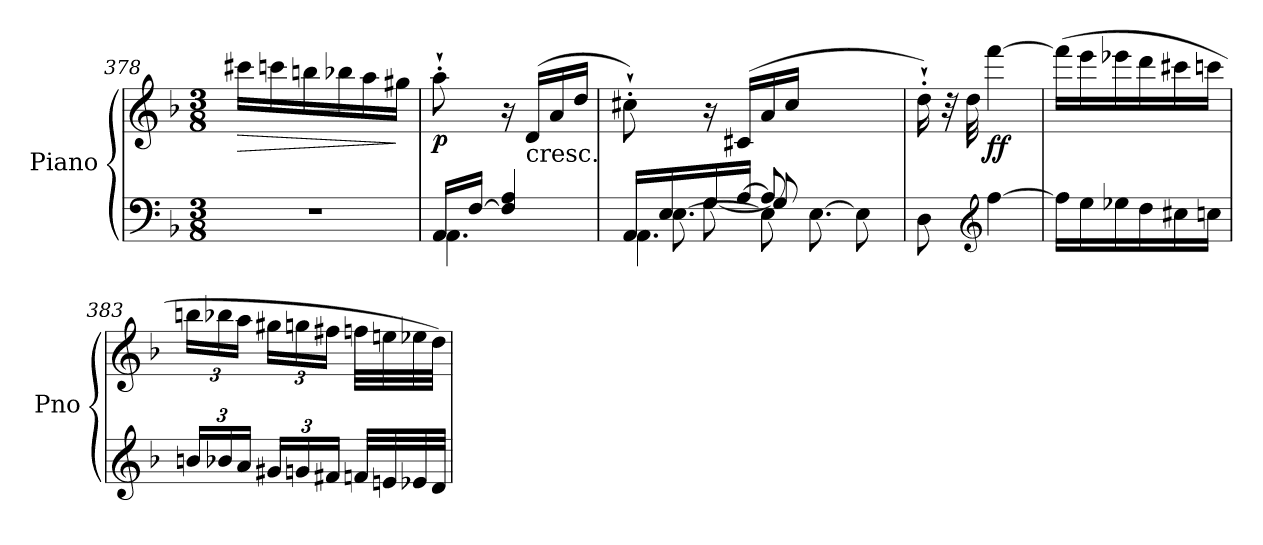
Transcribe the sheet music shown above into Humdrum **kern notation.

**kern	**kern	**dynam
*part1	*part1	*part1
*staff2	*staff1	*staff1/2
*I"Piano	*	*
*I'Pno	*	*
!!LO:PB:g=z
*clefF4	*clefG2	*
*k[b-]	*k[b-]	*
*F:	*F:	*
*M3/8	*M3/8	*
=378	=378	=378
!	!	!LO:HP:b
4.r	16ccc#X\LL	>
.	16cccn\	.
.	16bbn\	.
.	16bb-X\	.
.	16aa\	.
.	16gg#X\JJ	]
=379	=379	=379
*^	*	*
!	!	!	!LO:DY:b
16AA/LL	4.AA\	8aa`'\	p
[16F/JJ	.	.	.
4F/] 4A/	.	16r	.
!	!	!LO:TX:b:t=cresc.	!
.	.	(16d/LL	.
.	.	16a/	.
.	.	16dd/JJ	.
!!LO:PB:g=z
=380	=380	=380	=380
*^	*^	*	*
16AA/LL	4.AA\	16ryy	8ryy	8cc#X`'\)	.
16E/	.	[8.E\	.	.	.
16G/	.	.	[8G\	16r	.
[16A/JJ	.	.	.	(16c#X/LL	.
8A/]	.	8E\]	8G/]	16a/	.
.	.	.	.	16cc#/JJ	.
4ryy	[8.E\	4ryy	4ryy	4ryy	.
.	8E\]	.	.	.	.
16ryy	.	16ryy	16ryy	16ryy	.
*v	*v	*v	*v	*	*
=381	=381	=381
8D\	16dd`'\)	.
.	32r	.
.	32dd\	.
*clefG2	*	*
!	!	!LO:DY:b
[4ff\	[4fff\	ff
=382	=382	=382
16ff\LL]	(16fff\LL]	.
16ee\	16eee\	.
16ee-X\	16eee-X\	.
16dd\	16ddd\	.
16cc#X\	16ccc#X\	.
16ccn\JJ	16cccn\JJ	.
!!LO:PB:g=z
=383	=383	=383
*Xbrackettup	*Xbrackettup	*
24bn/LL	24bbn\LL	.
24b-X/	24bb-X\	.
24a/JJ	24aa\JJ	.
24g#X/LL	24gg#X\LL	.
24gn/	24ggn\	.
24f#X/JJ	24ff#X\JJ	.
32fn/LLL	32ffn\LLL	.
32en/	32een\	.
32e-X/	32ee-X\	.
32d/JJJ	32dd\JJJ)	.
=	=	=
*-	*-	*-
